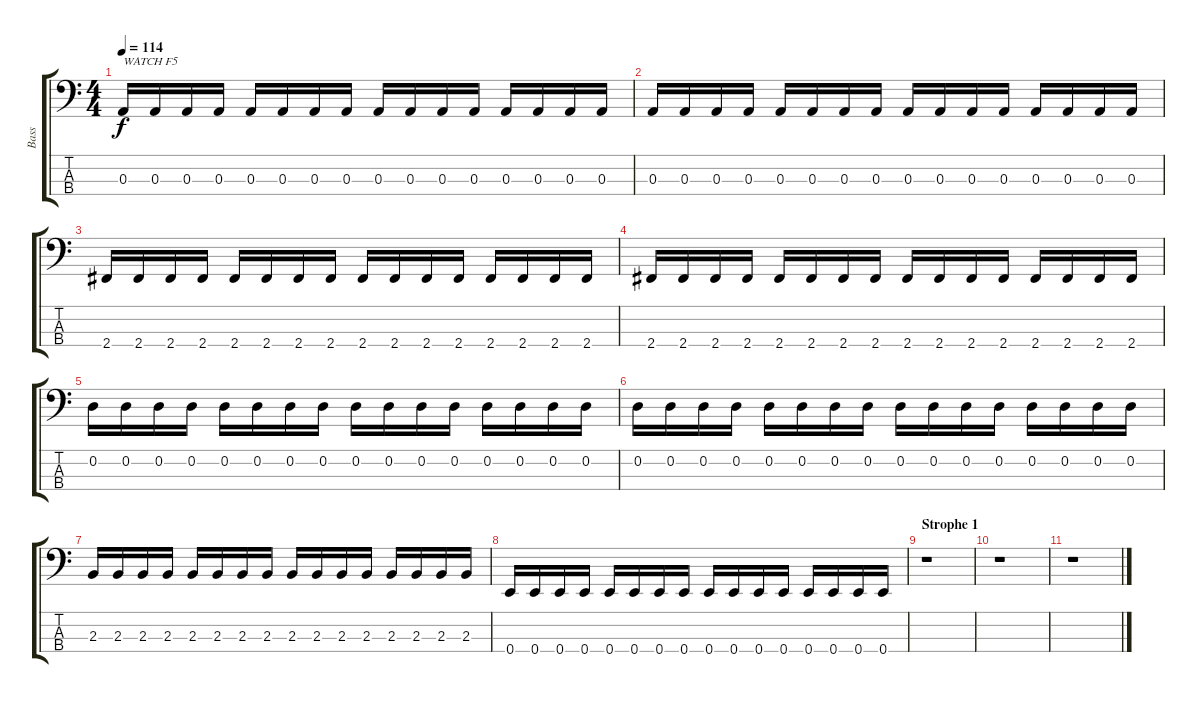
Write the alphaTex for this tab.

\track ("Bass" "Bass") {instrument electricbassfinger}
\staff {score tabs}
\tuning (G2 D2 A1 E1) {hide}
\ts (4 4)
\tempo 114
\clef f4
\ks c
0.3.16{txt "WATCH F5" dy f volume 16} 0.3.16 0.3.16 0.3.16 0.3.16 0.3.16 0.3.16 0.3.16 0.3.16 0.3.16 0.3.16 0.3.16 0.3.16 0.3.16 0.3.16 0.3.16 |
0.3.16 0.3.16 0.3.16 0.3.16 0.3.16 0.3.16 0.3.16 0.3.16 0.3.16 0.3.16 0.3.16 0.3.16 0.3.16 0.3.16 0.3.16 0.3.16 |
2.4.16 2.4.16 2.4.16 2.4.16 2.4.16 2.4.16 2.4.16 2.4.16 2.4.16 2.4.16 2.4.16 2.4.16 2.4.16 2.4.16 2.4.16 2.4.16 |
2.4.16 2.4.16 2.4.16 2.4.16 2.4.16 2.4.16 2.4.16 2.4.16 2.4.16 2.4.16 2.4.16 2.4.16 2.4.16 2.4.16 2.4.16 2.4.16 |
0.2.16 0.2.16 0.2.16 0.2.16 0.2.16 0.2.16 0.2.16 0.2.16 0.2.16 0.2.16 0.2.16 0.2.16 0.2.16 0.2.16 0.2.16 0.2.16 |
0.2.16 0.2.16 0.2.16 0.2.16 0.2.16 0.2.16 0.2.16 0.2.16 0.2.16 0.2.16 0.2.16 0.2.16 0.2.16 0.2.16 0.2.16 0.2.16 |
2.3.16 2.3.16 2.3.16 2.3.16 2.3.16 2.3.16 2.3.16 2.3.16 2.3.16 2.3.16 2.3.16 2.3.16 2.3.16 2.3.16 2.3.16 2.3.16 |
0.4.16 0.4.16 0.4.16 0.4.16 0.4.16 0.4.16 0.4.16 0.4.16 0.4.16 0.4.16 0.4.16 0.4.16 0.4.16 0.4.16 0.4.16 0.4.16 |
\section ("" "Strophe 1")
r.1 |
r.1 |
r.1
